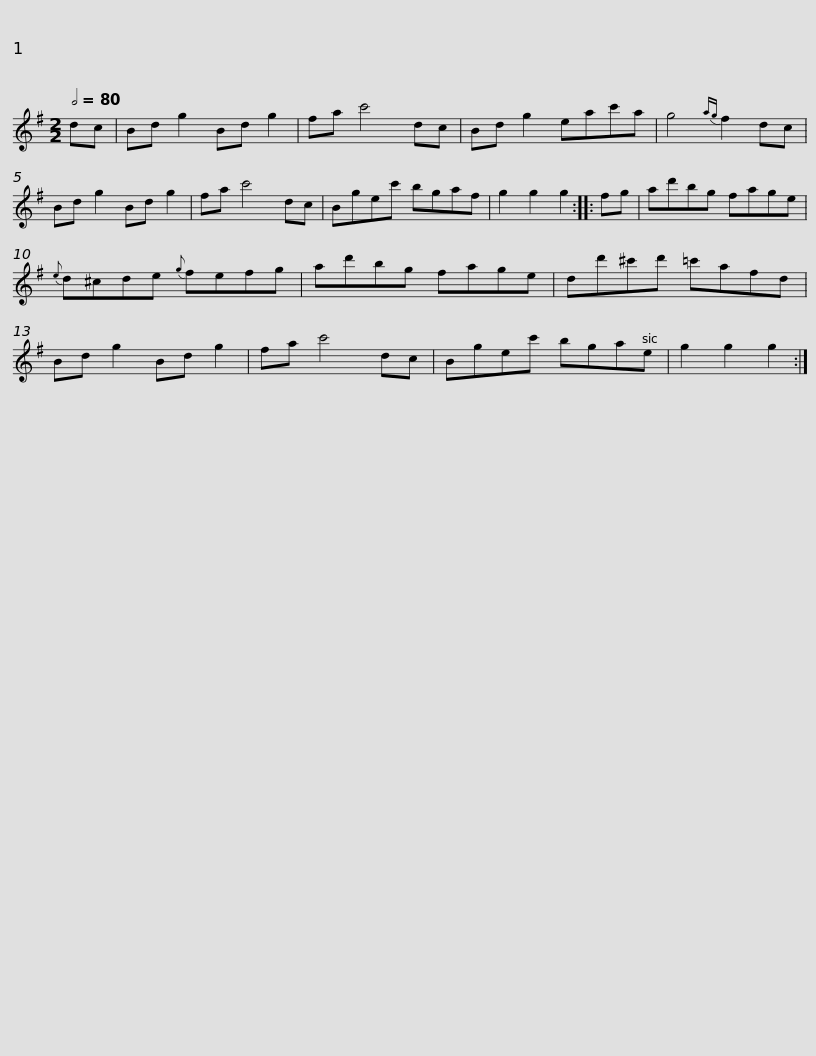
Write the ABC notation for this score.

X:1
L:1/8
Q:1/2=80
M:2/2
I:linebreak $
K:G
V:1 treble
V:1
 dc | Bd g2 Bd g2 | fa c'4 dc | Bd g2 eac'a | g4{ag} f2 dc | %5
 Bd g2 Bd g2 | fa c'4 dc |$ Bgec' bgaf | g2 g2 g2 :: fg | %10
 ad'bg fage |{e} d^cde{g} fefg | ad'bg fage |$ dd'^c'd' =c'afd | Bd g2 Bd g2 | %15
 fa c'4 dc | Bgec' bgae | g2 g2 g2 :| %18
